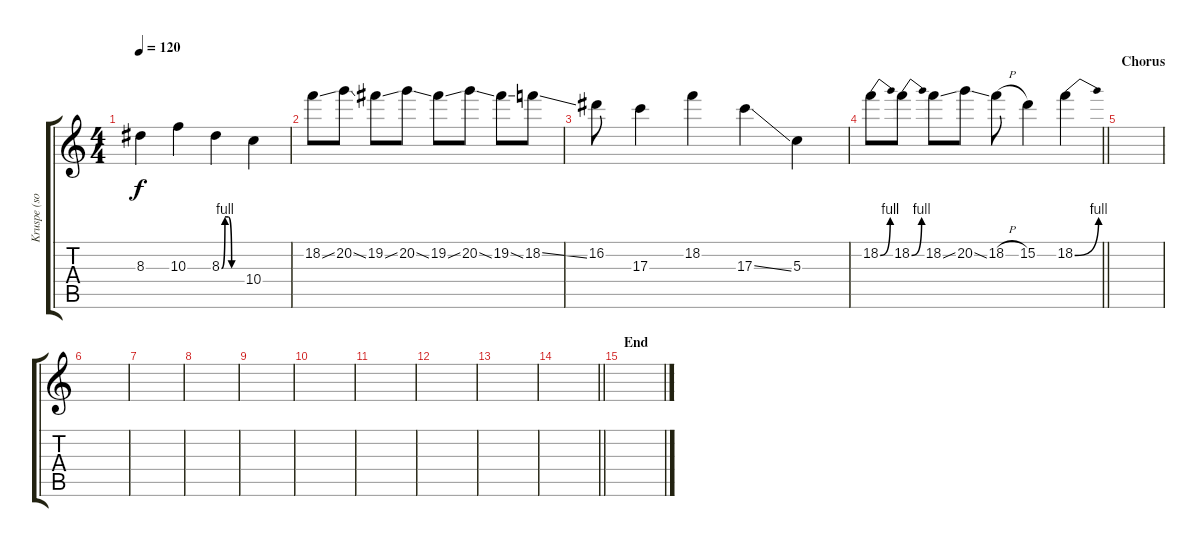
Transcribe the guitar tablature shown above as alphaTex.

\track ("Kruspe (solo)" "Kruspe (so") {instrument distortionguitar}
\staff {score tabs}
\tuning (E4 B3 G3 D3 A2 E2) {hide}
\ts (4 4)
\tempo 120
\clef g2
\ks c
8.3.4{dy f} 10.3.4 8.3{be (custom 0 0 10 4 20 4 30 0 60 0)}.4 10.4.4 |
18.2{ss}.8 20.2{ss}.8 19.2{ss}.8 20.2{ss}.8 19.2{ss}.8 20.2{ss}.8 19.2{ss}.8 18.2{ss}.8 |
16.2.8 17.3.4 18.2.4 17.3{ss}.4 5.3.4 |
\barLineRight lightlight
18.2{be (bend 0 0 60 4)}.8 18.2{be (bend 0 0 60 4)}.8 18.2{ss}.8 20.2{ss}.8 18.2{h}.8 15.2.4 18.2{be (bend 0 0 60 4)}.4 |
\section ("" "Chorus")
|
|
|
|
|
|
|
|
|
\barLineRight lightlight
|
\section ("" "End")
